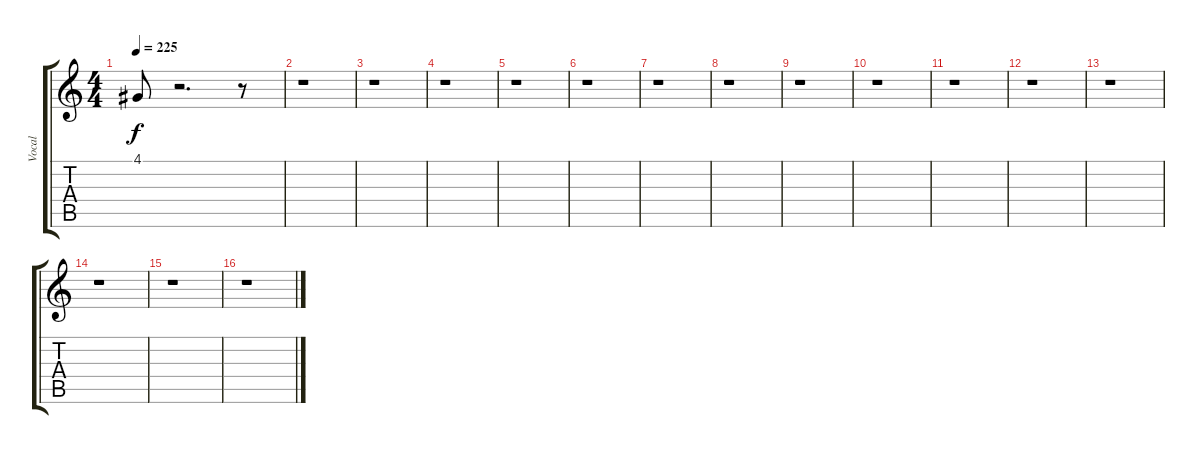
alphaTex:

\track ("Vocal" "Vocal") {instrument voiceoohs}
\staff {score tabs}
\tuning (E4 B3 G3 D3 A2 E2) {hide}
\ts (4 4)
\tempo 225
\clef g2
\ks c
4.1{t}.8{dy f} r.2{d} r.8 |
r.1 |
r.1 |
r.1 |
r.1 |
r.1 |
r.1 |
r.1 |
r.1 |
r.1 |
r.1 |
r.1 |
r.1 |
r.1 |
r.1 |
r.1
